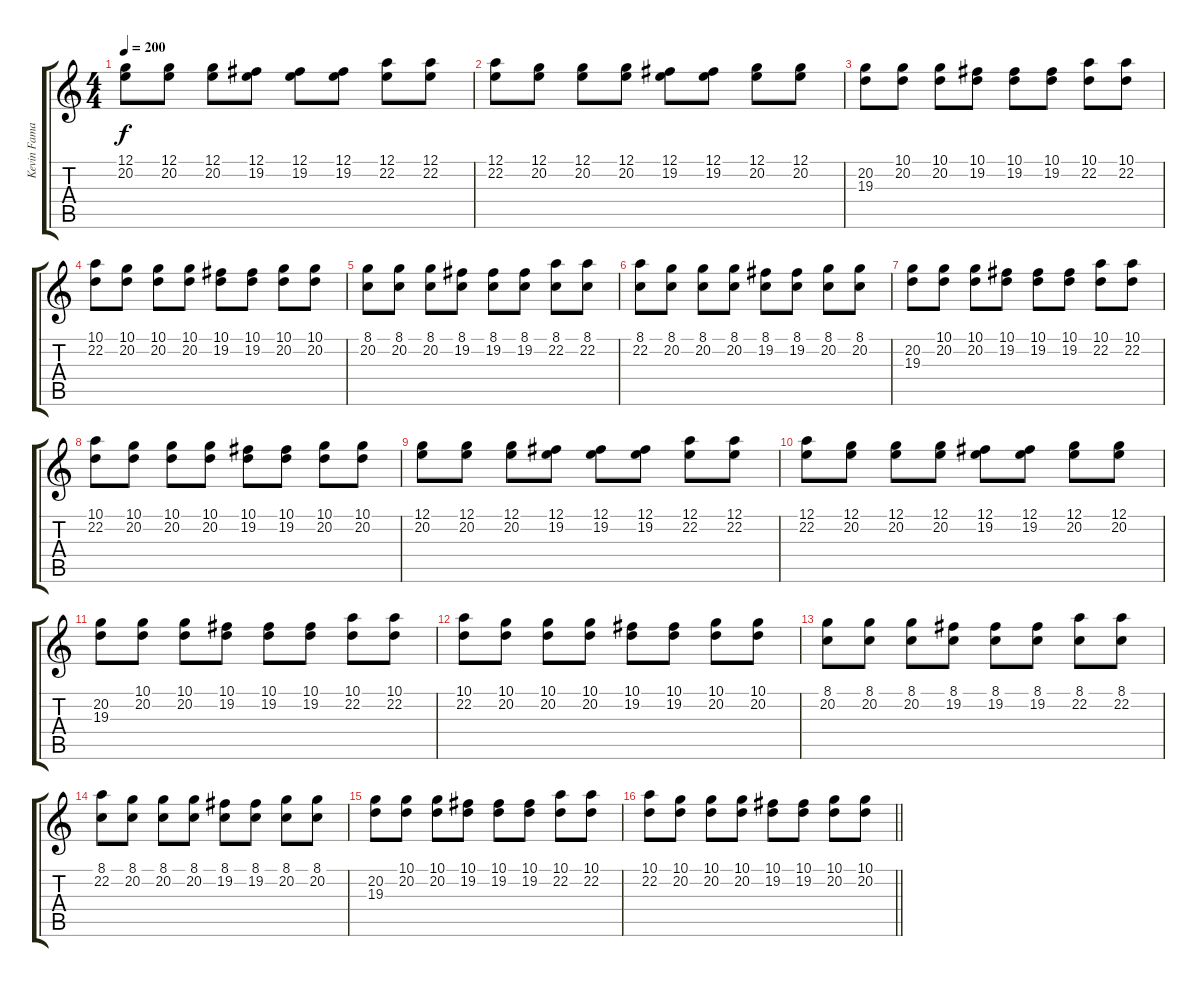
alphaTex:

\track ("Kevin Famarin (Keyboards)" "Kevin Fama") {instrument churchorgan}
\staff {score tabs}
\tuning (E4 B3 G3 D3 A2 E2) {hide}
\ts (4 4)
\tempo 200
\clef g2
\ks c
(12.1 20.2).8{dy f} (12.1 20.2).8 (12.1 20.2).8 (12.1 19.2).8 (12.1 19.2).8 (12.1 19.2).8 (12.1 22.2).8 (12.1 22.2).8 |
(12.1 22.2).8 (12.1 20.2).8 (12.1 20.2).8 (12.1 20.2).8 (12.1 19.2).8 (12.1 19.2).8 (12.1 20.2).8 (12.1 20.2).8 |
(20.2 19.3).8 (10.1 20.2).8 (10.1 20.2).8 (10.1 19.2).8 (10.1 19.2).8 (10.1 19.2).8 (10.1 22.2).8 (10.1 22.2).8 |
(10.1 22.2).8 (10.1 20.2).8 (10.1 20.2).8 (10.1 20.2).8 (10.1 19.2).8 (10.1 19.2).8 (10.1 20.2).8 (10.1 20.2).8 |
(8.1 20.2).8 (8.1 20.2).8 (8.1 20.2).8 (8.1 19.2).8 (8.1 19.2).8 (8.1 19.2).8 (8.1 22.2).8 (8.1 22.2).8 |
(8.1 22.2).8 (8.1 20.2).8 (8.1 20.2).8 (8.1 20.2).8 (8.1 19.2).8 (8.1 19.2).8 (8.1 20.2).8 (8.1 20.2).8 |
(20.2 19.3).8 (10.1 20.2).8 (10.1 20.2).8 (10.1 19.2).8 (10.1 19.2).8 (10.1 19.2).8 (10.1 22.2).8 (10.1 22.2).8 |
(10.1 22.2).8 (10.1 20.2).8 (10.1 20.2).8 (10.1 20.2).8 (10.1 19.2).8 (10.1 19.2).8 (10.1 20.2).8 (10.1 20.2).8 |
(12.1 20.2).8 (12.1 20.2).8 (12.1 20.2).8 (12.1 19.2).8 (12.1 19.2).8 (12.1 19.2).8 (12.1 22.2).8 (12.1 22.2).8 |
(12.1 22.2).8 (12.1 20.2).8 (12.1 20.2).8 (12.1 20.2).8 (12.1 19.2).8 (12.1 19.2).8 (12.1 20.2).8 (12.1 20.2).8 |
(20.2 19.3).8 (10.1 20.2).8 (10.1 20.2).8 (10.1 19.2).8 (10.1 19.2).8 (10.1 19.2).8 (10.1 22.2).8 (10.1 22.2).8 |
(10.1 22.2).8 (10.1 20.2).8 (10.1 20.2).8 (10.1 20.2).8 (10.1 19.2).8 (10.1 19.2).8 (10.1 20.2).8 (10.1 20.2).8 |
(8.1 20.2).8 (8.1 20.2).8 (8.1 20.2).8 (8.1 19.2).8 (8.1 19.2).8 (8.1 19.2).8 (8.1 22.2).8 (8.1 22.2).8 |
(8.1 22.2).8 (8.1 20.2).8 (8.1 20.2).8 (8.1 20.2).8 (8.1 19.2).8 (8.1 19.2).8 (8.1 20.2).8 (8.1 20.2).8 |
(20.2 19.3).8 (10.1 20.2).8 (10.1 20.2).8 (10.1 19.2).8 (10.1 19.2).8 (10.1 19.2).8 (10.1 22.2).8 (10.1 22.2).8 |
\barLineRight lightlight
(10.1 22.2).8 (10.1 20.2).8 (10.1 20.2).8 (10.1 20.2).8 (10.1 19.2).8 (10.1 19.2).8 (10.1 20.2).8 (10.1 20.2).8
